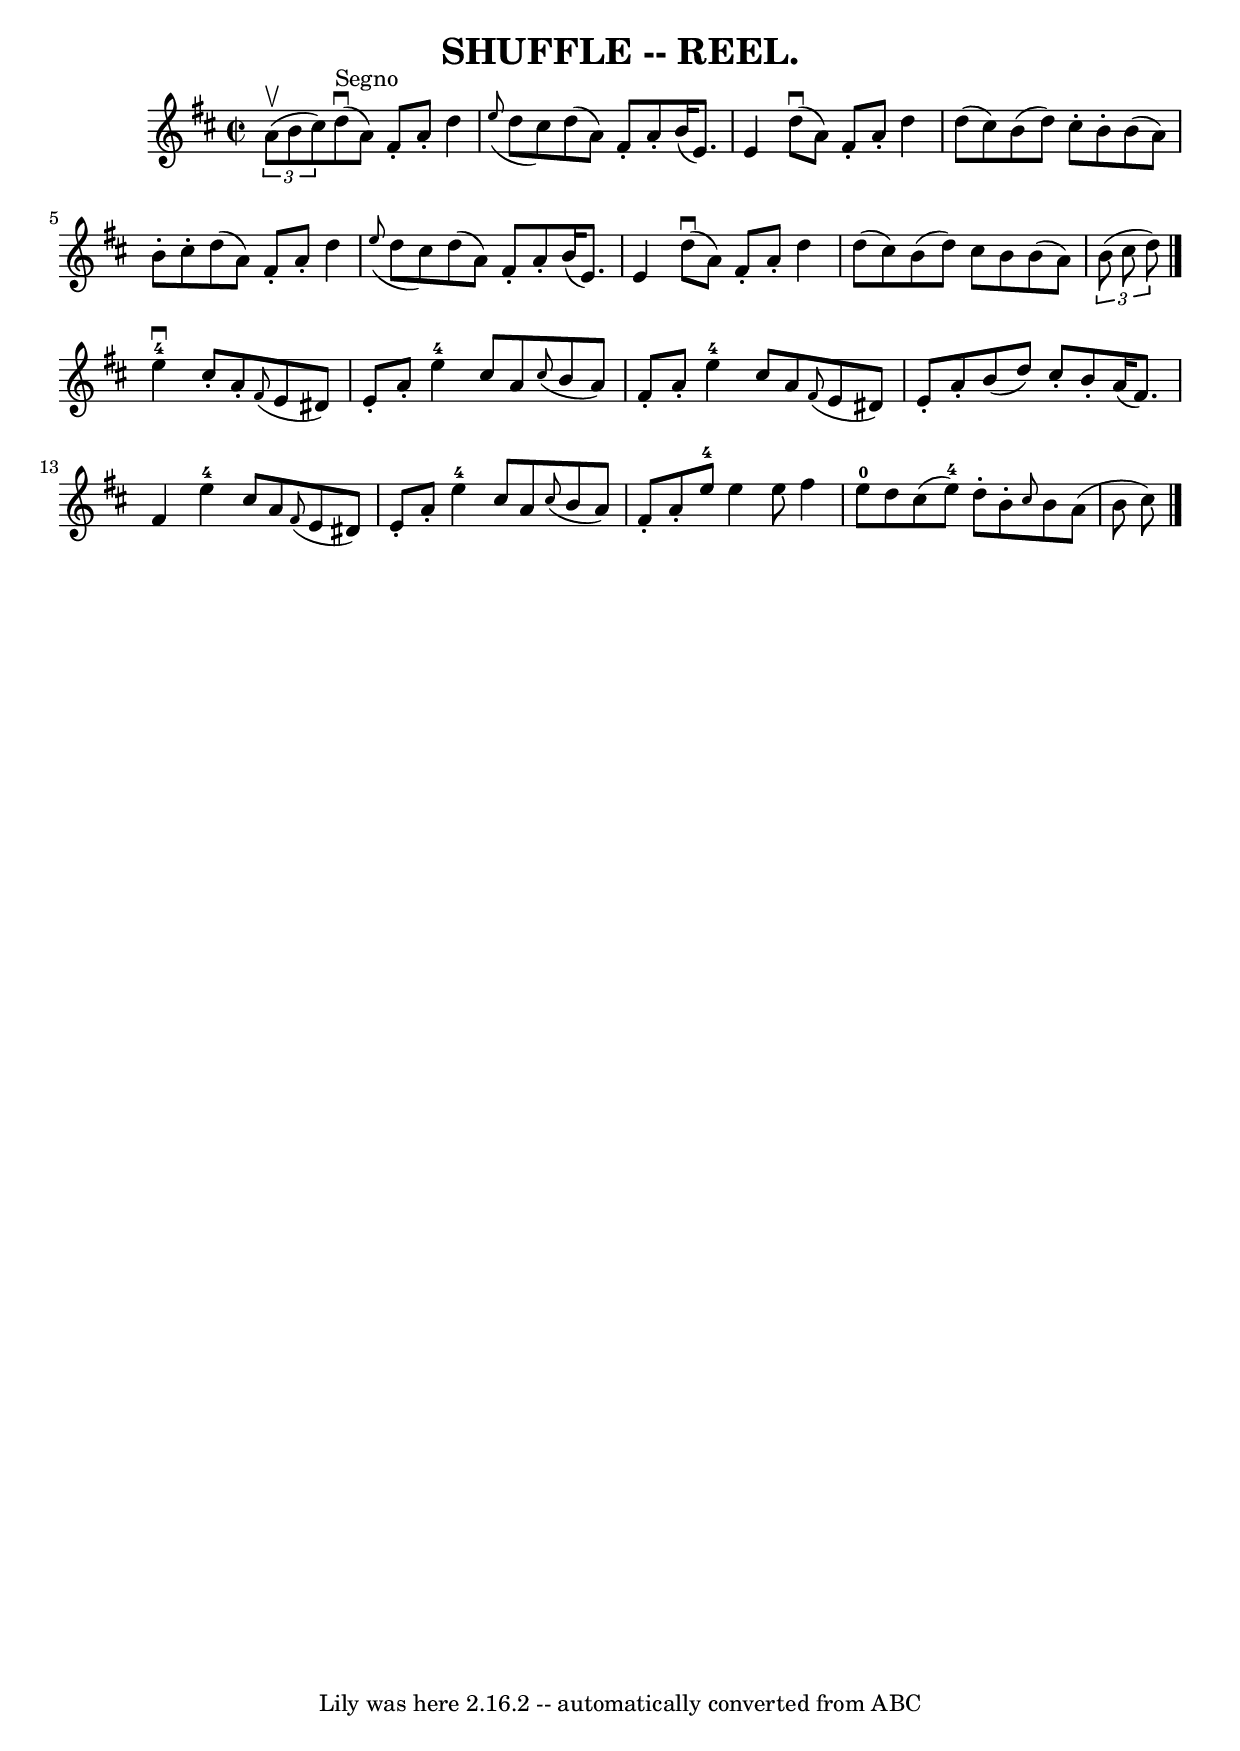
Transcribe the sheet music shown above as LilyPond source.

\version "2.7.40"
\include "Mammoth.ily"
\header {
	%% book = "Coles"
	crossRefNumber = "15"
	footnotes = ""
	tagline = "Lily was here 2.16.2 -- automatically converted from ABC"
	title = "SHUFFLE -- REEL."
}
voicedefault =  {


\override Staff.TimeSignature #'style = #'C
 \time 2/2 \key d \major   \times 2/3 { a'8 (^\upbow b'8 cis''8) }   
|
 d''8^"Segno"(^\downbow a'8) fis'8 -. a'8 -. d''4    
\grace { e''8 (} d''8 cis''8) |
 d''8 (a'8) fis'8 
-. a'8 -. b'16 (e'8.) e'4  |
 d''8 (^\downbow a'8)   
fis'8 -. a'8 -. d''4 d''8 (cis''8) |
 b'8 (d''8) 
 cis''8 -. b'8 -. b'8 (a'8) b'8 -. cis''8 -. |
 d''8 (
 a'8) fis'8 -. a'8 -. d''4    \grace { e''8 (} d''8 cis''8  
-) |
 d''8 (a'8) fis'8 -. a'8 -. b'16 (e'8.) e'4  
|
 d''8 (^\downbow a'8) fis'8 -. a'8 -. d''4 d''8 (
cis''8) |
 b'8 (d''8) cis''8 b'8 b'8 (a'8)   
\times 2/3 { b'8 (cis''8 d''8) } \bar "|." e''4-4^\downbow  
 cis''8 -. a'8 -.   \grace { fis'8 (} e'8 dis'8) e'8 -. a'8 
-. |
 e''4-4 cis''8 a'8    \grace { cis''8 (} b'8 a'8  
-) fis'8 -. a'8 -. |
 e''4-4 cis''8 a'8    \grace {    
fis'8 (} e'8 dis'8) e'8 -. a'8 -. |
 b'8 (d''8)   
cis''8 -. b'8 -. a'16 (fis'8.) fis'4  |
 e''4-4   
cis''8 a'8    \grace { fis'8 (} e'8 dis'8) e'8 -. a'8 -. 
|
 e''4-4 cis''8 a'8    \grace { cis''8 (} b'8 a'8) 
 fis'8 -. a'8 -. |
 e''8-4 e''4 e''8 fis''4 e''8 
-0 d''8  |
 cis''8 (e''8-4) d''8 -. b'8 -. \grace {   
 cis''8  } b'8 a'8 (b'8 cis''8)     \bar "|."   
}

\score{
    <<

	\context Staff="default"
	{
	    \voicedefault 
	}

    >>
	\layout {
	}
	\midi {}
}
